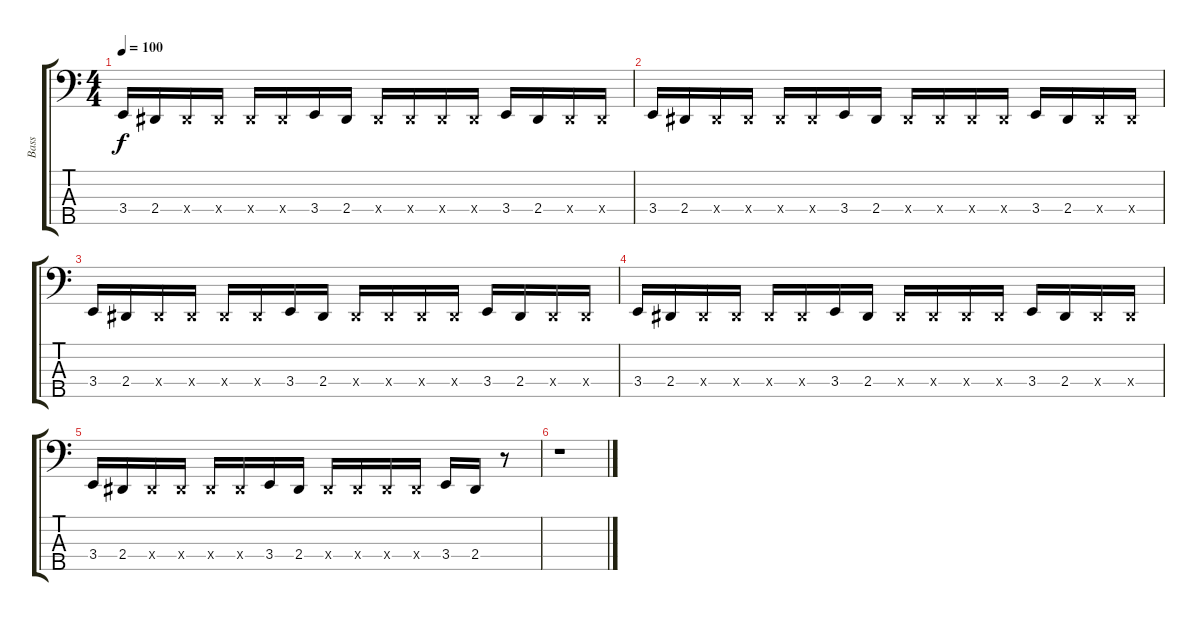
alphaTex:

\track ("Bass" "Bass") {instrument slapbass1}
\staff {score tabs}
\tuning (Gb2 Db2 Ab1 Db1 Bb0) {hide}
\ts (4 4)
\tempo 100
\clef f4
\ks c
3.4.16{dy f} 2.4.16 2.4{x}.16 2.4{x}.16 2.4{x}.16 2.4{x}.16 3.4.16 2.4.16 2.4{x}.16 2.4{x}.16 2.4{x}.16 2.4{x}.16 3.4.16 2.4.16 2.4{x}.16 2.4{x}.16 |
3.4.16 2.4.16 2.4{x}.16 2.4{x}.16 2.4{x}.16 2.4{x}.16 3.4.16 2.4.16 2.4{x}.16 2.4{x}.16 2.4{x}.16 2.4{x}.16 3.4.16 2.4.16 2.4{x}.16 2.4{x}.16 |
3.4.16 2.4.16 2.4{x}.16 2.4{x}.16 2.4{x}.16 2.4{x}.16 3.4.16 2.4.16 2.4{x}.16 2.4{x}.16 2.4{x}.16 2.4{x}.16 3.4.16 2.4.16 2.4{x}.16 2.4{x}.16 |
3.4.16 2.4.16 2.4{x}.16 2.4{x}.16 2.4{x}.16 2.4{x}.16 3.4.16 2.4.16 2.4{x}.16 2.4{x}.16 2.4{x}.16 2.4{x}.16 3.4.16 2.4.16 2.4{x}.16 2.4{x}.16 |
3.4.16 2.4.16 2.4{x}.16 2.4{x}.16 2.4{x}.16 2.4{x}.16 3.4.16 2.4.16 2.4{x}.16 2.4{x}.16 2.4{x}.16 2.4{x}.16 3.4.16 2.4.16 r.8 |
r.1
